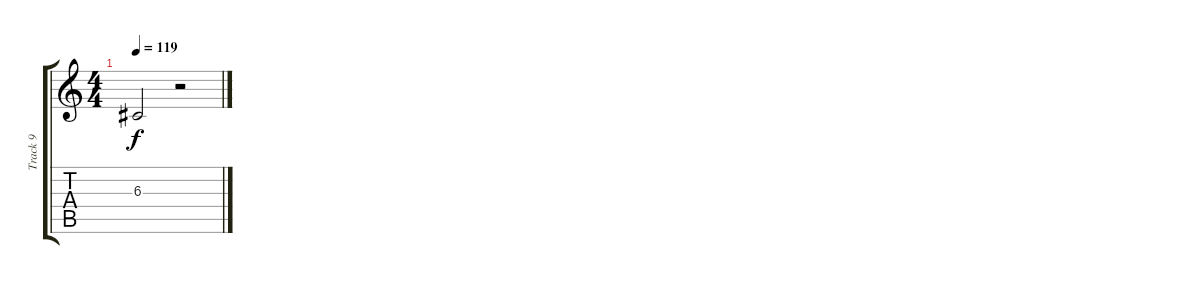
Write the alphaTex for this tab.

\track ("Track 9" "Track 9") {instrument englishhorn}
\staff {score tabs}
\tuning (E4 B3 G3 D3 A2 E2) {hide}
\ts (4 4)
\tempo 119
\clef g2
\ks c
6.3.2{dy f volume 0} r.2
